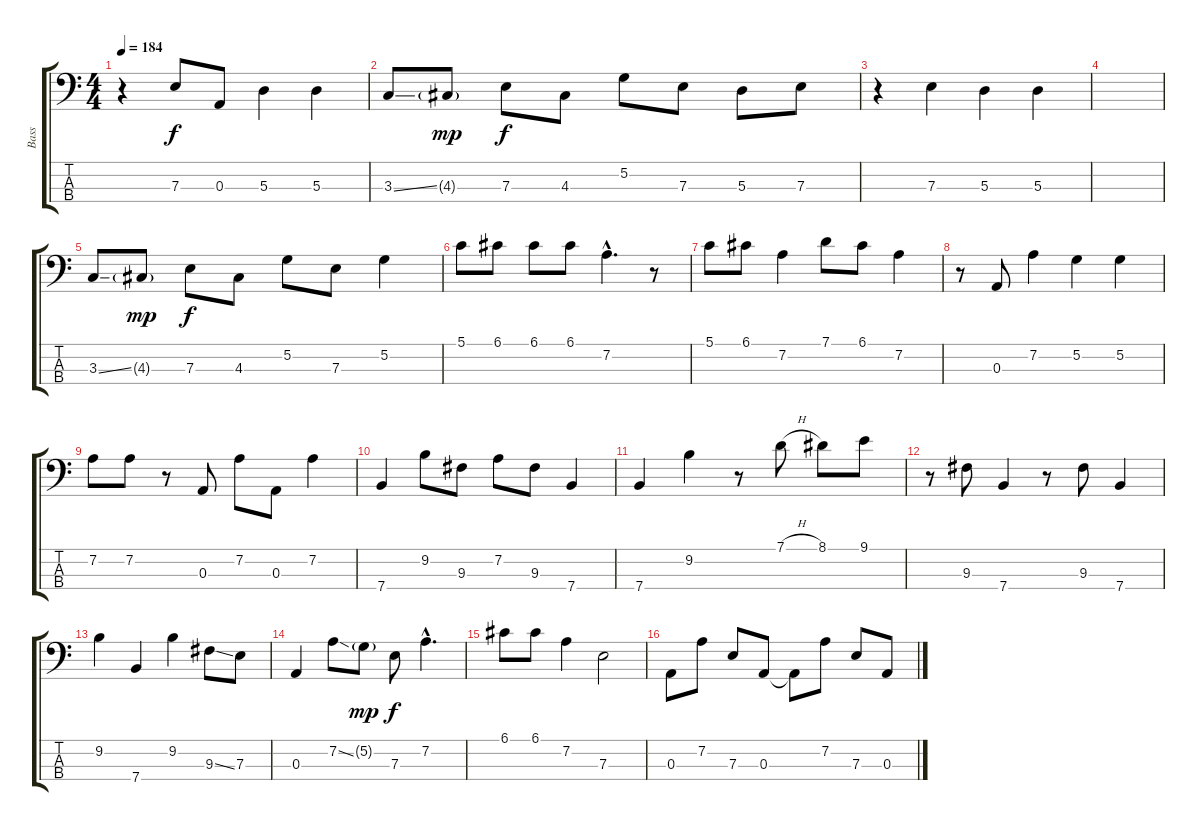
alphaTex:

\track ("Bass" "Bass") {instrument acousticbass}
\staff {score tabs}
\tuning (G2 D2 A1 E1) {hide}
\ts (4 4)
\tempo 184
\clef f4
\ks c
r.4{dy f} 7.3.8 0.3.8 5.3.4 5.3.4 |
3.3{ss}.8 4.3{g}.8{dy mp} 7.3.8{dy f} 4.3.8 5.2.8 7.3.8 5.3.8 7.3.8 |
r.4 7.3.4 5.3.4 5.3.4 |
|
3.3{ss}.8 4.3{g}.8{dy mp} 7.3.8{dy f} 4.3.8 5.2.8 7.3.8 5.2.4 |
5.1.8 6.1.8 6.1.8 6.1.8 7.2{hac}.4{d} r.8 |
5.1.8 6.1.8 7.2.4 7.1.8 6.1.8 7.2.4 |
r.8 0.3.8 7.2.4 5.2.4 5.2.4 |
7.2.8 7.2.8 r.8 0.3.8 7.2.8 0.3.8 7.2.4 |
7.4.4 9.2.8 9.3.8 7.2.8 9.3.8 7.4.4 |
7.4.4 9.2.4 r.8 7.1{h}.8 8.1.8 9.1.8 |
r.8 9.3.8 7.4.4 r.8 9.3.8 7.4.4 |
9.2.4 7.4.4 9.2.4 9.3{ss}.8 7.3.8 |
0.3.4 7.2{ss}.8 5.2{g}.8{dy mp} 7.3.8{dy f} 7.2{hac}.4{d} |
6.1.8 6.1.8 7.2.4 7.3.2 |
0.3.8 7.2.8 7.3.8 0.3.8 0.3{t}.8 7.2.8 7.3.8 0.3.8
